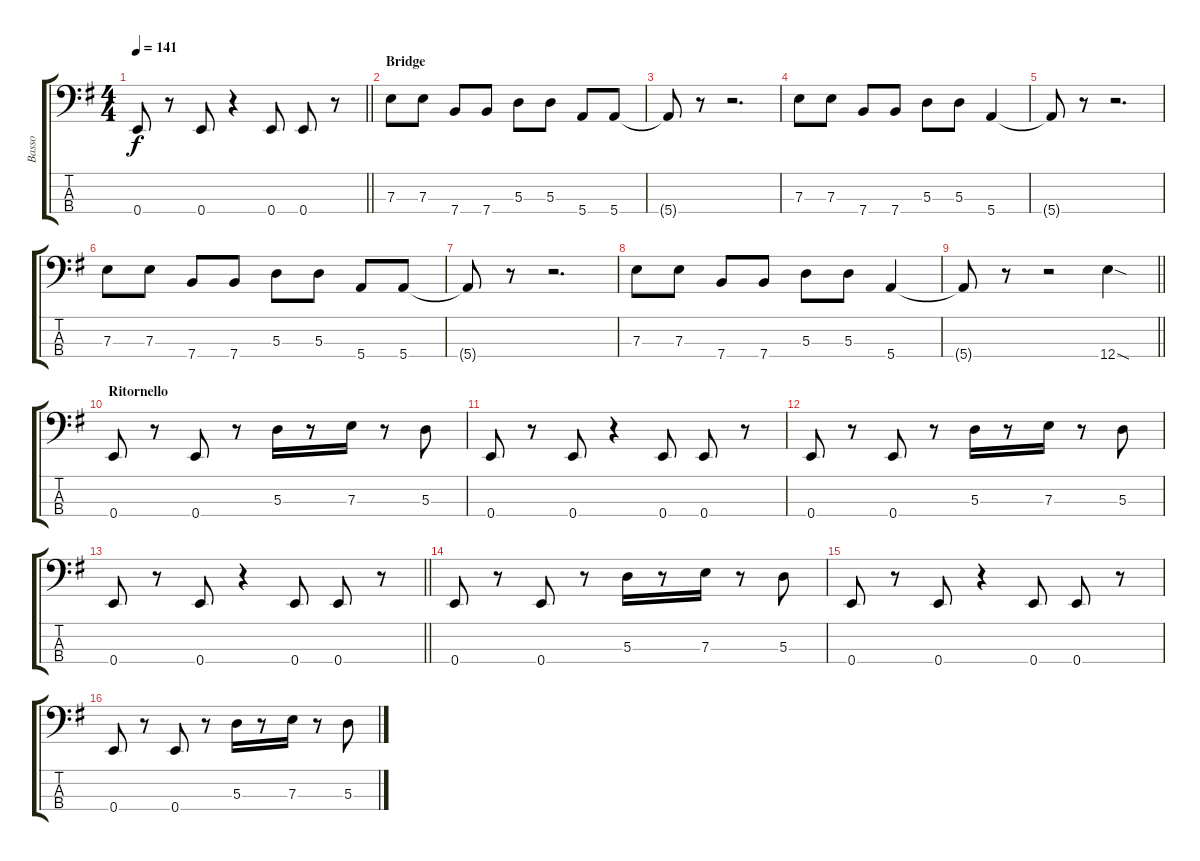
\track ("Basso" "Basso") {instrument electricbassfinger}
\staff {score tabs}
\tuning (G2 D2 A1 E1) {hide}
\ts (4 4)
\tempo 141
\clef f4
\barLineRight lightlight
\ks eminor
0.4.8{dy f} r.8 0.4.8 r.4 0.4.8 0.4.8 r.8 |
\section ("" "Bridge")
7.3.8 7.3.8 7.4.8 7.4.8 5.3.8 5.3.8 5.4.8 5.4.8 |
5.4{t}.8 r.8 r.2{d} |
7.3.8 7.3.8 7.4.8 7.4.8 5.3.8 5.3.8 5.4.4 |
5.4{t}.8 r.8 r.2{d} |
7.3.8 7.3.8 7.4.8 7.4.8 5.3.8 5.3.8 5.4.8 5.4.8 |
5.4{t}.8 r.8 r.2{d} |
7.3.8 7.3.8 7.4.8 7.4.8 5.3.8 5.3.8 5.4.4 |
\barLineRight lightlight
5.4{t}.8 r.8 r.2 12.4{sod}.4 |
\section ("" "Ritornello")
0.4.8 r.8 0.4.8 r.8 5.3.16 r.8 7.3.16 r.8 5.3.8 |
0.4.8 r.8 0.4.8 r.4 0.4.8 0.4.8 r.8 |
0.4.8 r.8 0.4.8 r.8 5.3.16 r.8 7.3.16 r.8 5.3.8 |
\barLineRight lightlight
0.4.8 r.8 0.4.8 r.4 0.4.8 0.4.8 r.8 |
0.4.8 r.8 0.4.8 r.8 5.3.16 r.8 7.3.16 r.8 5.3.8 |
0.4.8 r.8 0.4.8 r.4 0.4.8 0.4.8 r.8 |
0.4.8 r.8 0.4.8 r.8 5.3.16 r.8 7.3.16 r.8 5.3.8
